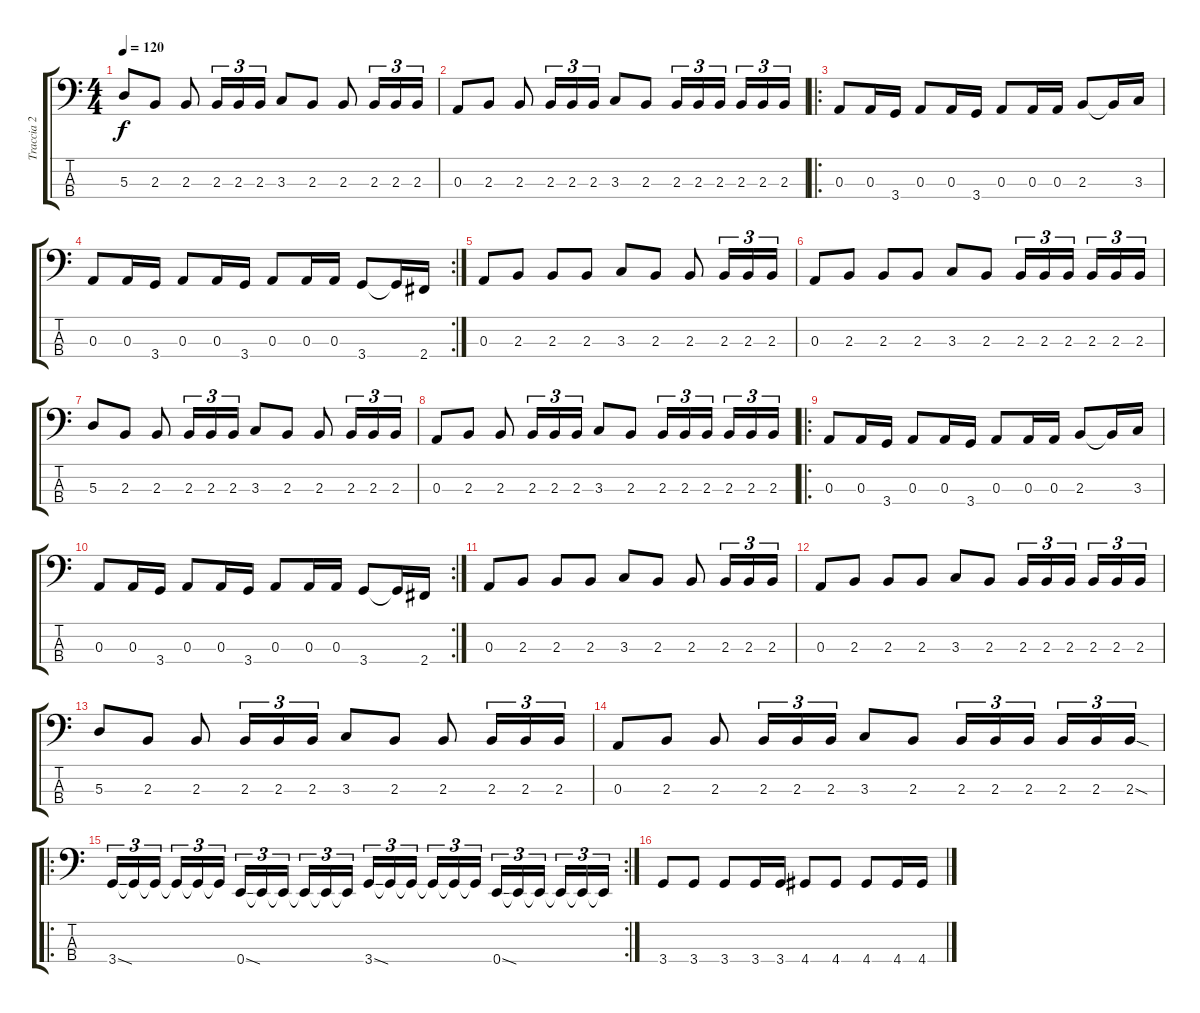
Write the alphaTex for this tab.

\track ("Traccia 2" "Traccia 2") {instrument electricbassfinger}
\staff {score tabs}
\tuning (G2 D2 A1 E1) {hide}
\ts (4 4)
\tempo 120
\clef f4
\ks c
5.3.8{dy f} 2.3.8 2.3.8 2.3.16{tu (3 2)} 2.3.16{tu (3 2)} 2.3.16{tu (3 2)} 3.3.8 2.3.8 2.3.8 2.3.16{tu (3 2)} 2.3.16{tu (3 2)} 2.3.16{tu (3 2)} |
0.3.8 2.3.8 2.3.8 2.3.16{tu (3 2)} 2.3.16{tu (3 2)} 2.3.16{tu (3 2)} 3.3.8 2.3.8 2.3.16{tu (3 2)} 2.3.16{tu (3 2)} 2.3.16{tu (3 2)} 2.3.16{tu (3 2)} 2.3.16{tu (3 2)} 2.3.16{tu (3 2)} |
\ro
0.3.8 0.3.16 3.4.16 0.3.8 0.3.16 3.4.16 0.3.8 0.3.16 0.3.16 2.3.8 2.3{t}.16 3.3.16 |
\rc 2
0.3.8 0.3.16 3.4.16 0.3.8 0.3.16 3.4.16 0.3.8 0.3.16 0.3.16 3.4.8 3.4{t}.16 2.4.16 |
0.3.8 2.3.8 2.3.8 2.3.8 3.3.8 2.3.8 2.3.8 2.3.16{tu (3 2)} 2.3.16{tu (3 2)} 2.3.16{tu (3 2)} |
0.3.8 2.3.8 2.3.8 2.3.8 3.3.8 2.3.8 2.3.16{tu (3 2)} 2.3.16{tu (3 2)} 2.3.16{tu (3 2)} 2.3.16{tu (3 2)} 2.3.16{tu (3 2)} 2.3.16{tu (3 2)} |
5.3.8 2.3.8 2.3.8 2.3.16{tu (3 2)} 2.3.16{tu (3 2)} 2.3.16{tu (3 2)} 3.3.8 2.3.8 2.3.8 2.3.16{tu (3 2)} 2.3.16{tu (3 2)} 2.3.16{tu (3 2)} |
0.3.8 2.3.8 2.3.8 2.3.16{tu (3 2)} 2.3.16{tu (3 2)} 2.3.16{tu (3 2)} 3.3.8 2.3.8 2.3.16{tu (3 2)} 2.3.16{tu (3 2)} 2.3.16{tu (3 2)} 2.3.16{tu (3 2)} 2.3.16{tu (3 2)} 2.3.16{tu (3 2)} |
\ro
0.3.8 0.3.16 3.4.16 0.3.8 0.3.16 3.4.16 0.3.8 0.3.16 0.3.16 2.3.8 2.3{t}.16 3.3.16 |
\rc 2
0.3.8 0.3.16 3.4.16 0.3.8 0.3.16 3.4.16 0.3.8 0.3.16 0.3.16 3.4.8 3.4{t}.16 2.4.16 |
0.3.8 2.3.8 2.3.8 2.3.8 3.3.8 2.3.8 2.3.8 2.3.16{tu (3 2)} 2.3.16{tu (3 2)} 2.3.16{tu (3 2)} |
0.3.8 2.3.8 2.3.8 2.3.8 3.3.8 2.3.8 2.3.16{tu (3 2)} 2.3.16{tu (3 2)} 2.3.16{tu (3 2)} 2.3.16{tu (3 2)} 2.3.16{tu (3 2)} 2.3.16{tu (3 2)} |
5.3.8 2.3.8 2.3.8 2.3.16{tu (3 2)} 2.3.16{tu (3 2)} 2.3.16{tu (3 2)} 3.3.8 2.3.8 2.3.8 2.3.16{tu (3 2)} 2.3.16{tu (3 2)} 2.3.16{tu (3 2)} |
0.3.8 2.3.8 2.3.8 2.3.16{tu (3 2)} 2.3.16{tu (3 2)} 2.3.16{tu (3 2)} 3.3.8 2.3.8 2.3.16{tu (3 2)} 2.3.16{tu (3 2)} 2.3.16{tu (3 2)} 2.3.16{tu (3 2)} 2.3.16{tu (3 2)} 2.3{sod}.16{tu (3 2)} |
\ro
\rc 2
3.4{ss}.16{tu (3 2)} 3.4{t}.16{tu (3 2)} 3.4{t}.16{tu (3 2)} 3.4{t}.16{tu (3 2)} 3.4{t}.16{tu (3 2)} 3.4{t}.16{tu (3 2)} 0.4{ss}.16{tu (3 2)} 0.4{t}.16{tu (3 2)} 0.4{t}.16{tu (3 2)} 0.4{t}.16{tu (3 2)} 0.4{t}.16{tu (3 2)} 0.4{t}.16{tu (3 2)} 3.4{ss}.16{tu (3 2)} 3.4{t}.16{tu (3 2)} 3.4{t}.16{tu (3 2)} 3.4{t}.16{tu (3 2)} 3.4{t}.16{tu (3 2)} 3.4{t}.16{tu (3 2)} 0.4{ss}.16{tu (3 2)} 0.4{t}.16{tu (3 2)} 0.4{t}.16{tu (3 2)} 0.4{t}.16{tu (3 2)} 0.4{t}.16{tu (3 2)} 0.4{t}.16{tu (3 2)} |
3.4.8 3.4.8 3.4.8 3.4.16 3.4.16 4.4.8 4.4.8 4.4.8 4.4.16 4.4.16
